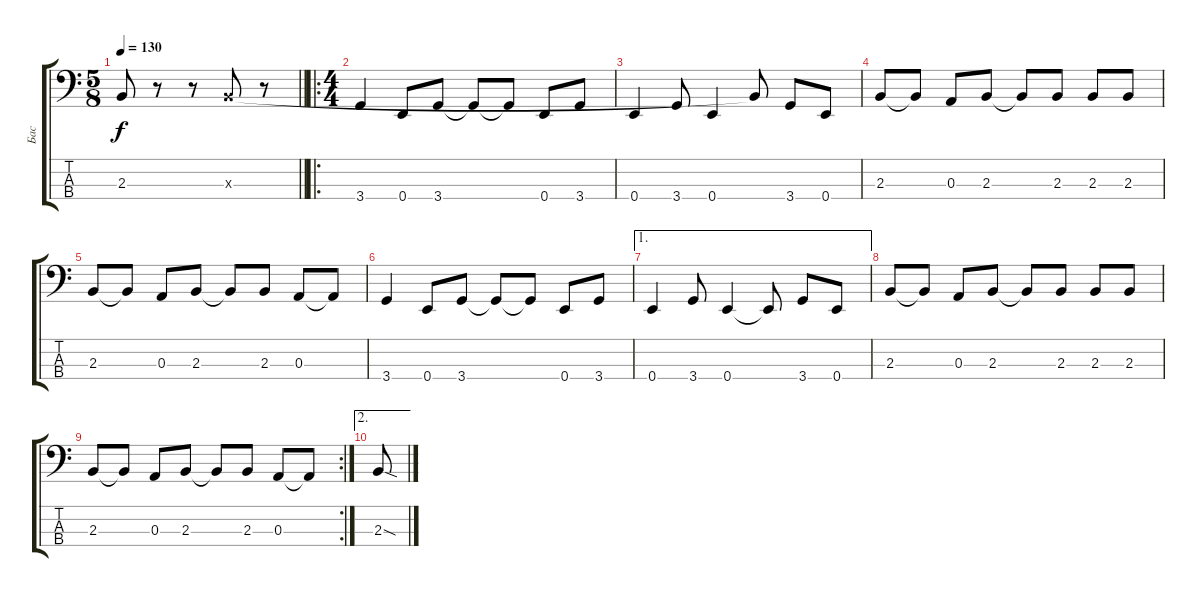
\track ("Бас" "Бас") {instrument electricbassfinger}
\staff {score tabs}
\tuning (G2 D2 A1 E1) {hide}
\ts (5 8)
\tempo 130
\clef f4
\barLineRight lightlight
\ks c
2.3.8{dy f} r.8 r.8 2.3{x}.8 r.8 |
\ro
\ts (4 4)
3.4.4 0.4.8 3.4.8 3.4{t}.8 3.4{t}.8 0.4.8 3.4.8 |
0.4.4 3.4.8 0.4.4 2.3{t}.8 3.4.8 0.4.8 |
2.3.8 2.3{t}.8 0.3.8 2.3.8 2.3{t}.8 2.3.8 2.3.8 2.3.8 |
2.3.8 2.3{t}.8 0.3.8 2.3.8 2.3{t}.8 2.3.8 0.3.8 0.3{t}.8 |
3.4.4 0.4.8 3.4.8 3.4{t}.8 3.4{t}.8 0.4.8 3.4.8 |
\ae 1
0.4.4 3.4.8 0.4.4 0.4{t}.8 3.4.8 0.4.8 |
2.3.8 2.3{t}.8 0.3.8 2.3.8 2.3{t}.8 2.3.8 2.3.8 2.3.8 |
\rc 2
2.3.8 2.3{t}.8 0.3.8 2.3.8 2.3{t}.8 2.3.8 0.3.8 0.3{t}.8 |
\ae 2
2.3{sod}.8
